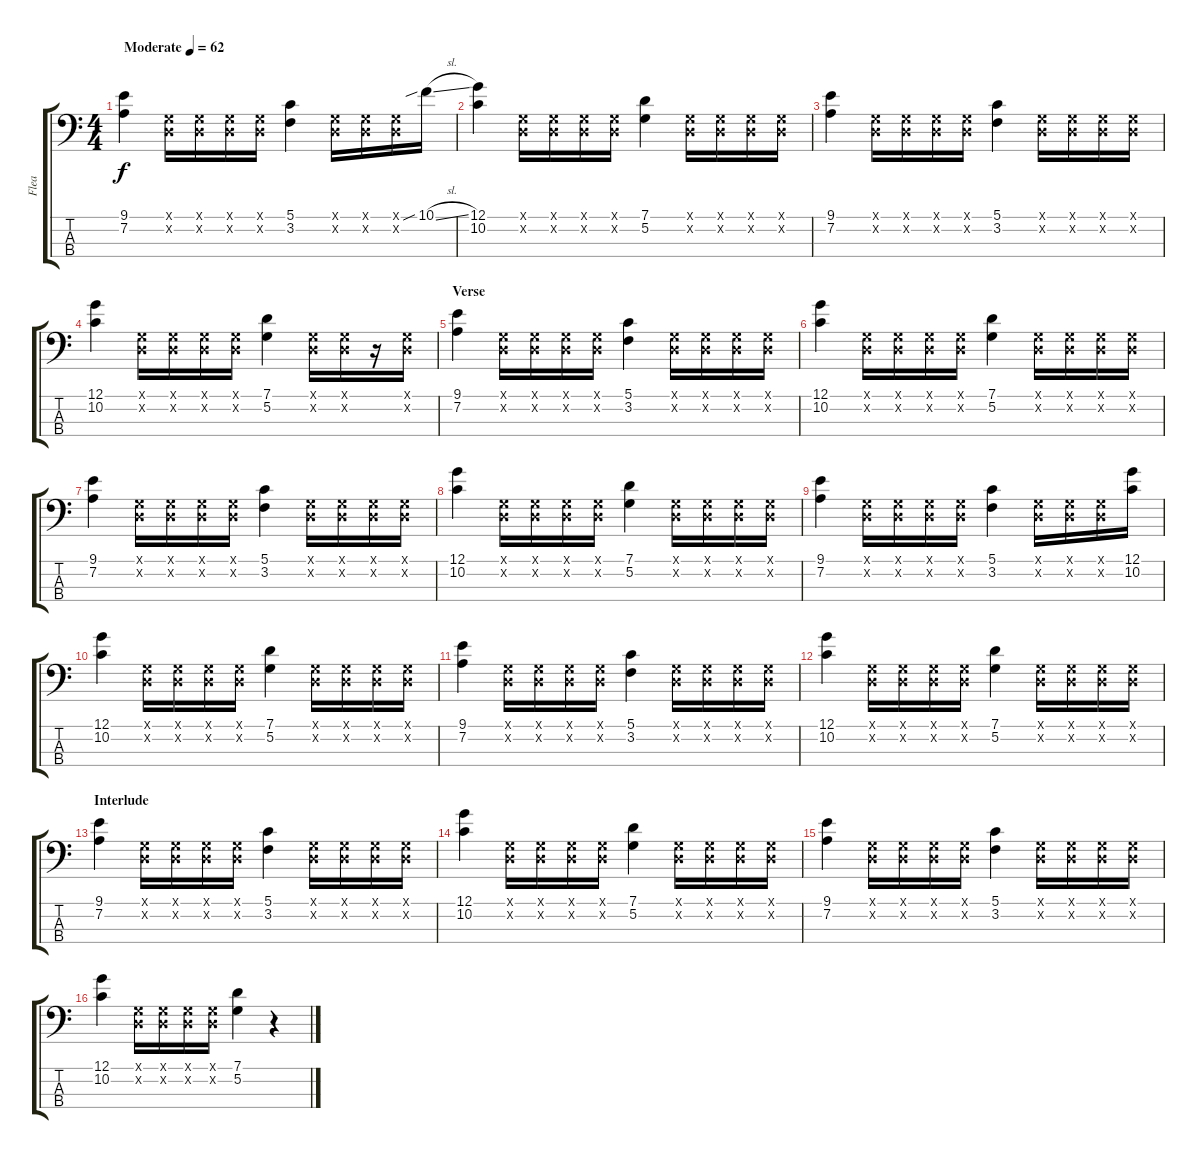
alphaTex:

\track ("Flea" "Flea") {instrument electricbasspick}
\staff {score tabs}
\tuning (G2 D2 A1 E1) {hide}
\ts (4 4)
\tempo (62 "Moderate")
\clef f4
\ks c
(9.1 7.2).4{dy f instrument electricbasspick} (0.1{x} 0.2{x}).16 (0.1{x} 0.2{x}).16 (0.1{x} 0.2{x}).16 (0.1{x} 0.2{x}).16 (5.1 3.2).4 (0.1{x} 0.2{x}).16 (0.1{x} 0.2{x}).16 (0.1{x} 0.2{x}).16 10.1{sib sl}.16 |
(12.1 10.2).4 (0.1{x} 0.2{x}).16 (0.1{x} 0.2{x}).16 (0.1{x} 0.2{x}).16 (0.1{x} 0.2{x}).16 (7.1 5.2).4 (0.1{x} 0.2{x}).16 (0.1{x} 0.2{x}).16 (0.1{x} 0.2{x}).16 (0.1{x} 0.2{x}).16 |
(9.1 7.2).4 (0.1{x} 0.2{x}).16 (0.1{x} 0.2{x}).16 (0.1{x} 0.2{x}).16 (0.1{x} 0.2{x}).16 (5.1 3.2).4 (0.1{x} 0.2{x}).16 (0.1{x} 0.2{x}).16 (0.1{x} 0.2{x}).16 (0.1{x} 0.2{x}).16 |
(12.1 10.2).4 (0.1{x} 0.2{x}).16 (0.1{x} 0.2{x}).16 (0.1{x} 0.2{x}).16 (0.1{x} 0.2{x}).16 (7.1 5.2).4 (0.1{x} 0.2{x}).16 (0.1{x} 0.2{x}).16 r.16 (0.1{x} 0.2{x}).16 |
\section ("" "Verse")
(9.1 7.2).4 (0.1{x} 0.2{x}).16 (0.1{x} 0.2{x}).16 (0.1{x} 0.2{x}).16 (0.1{x} 0.2{x}).16 (5.1 3.2).4 (0.1{x} 0.2{x}).16 (0.1{x} 0.2{x}).16 (0.1{x} 0.2{x}).16 (0.1{x} 0.2{x}).16 |
(12.1 10.2).4 (0.1{x} 0.2{x}).16 (0.1{x} 0.2{x}).16 (0.1{x} 0.2{x}).16 (0.1{x} 0.2{x}).16 (7.1 5.2).4 (0.1{x} 0.2{x}).16 (0.1{x} 0.2{x}).16 (0.1{x} 0.2{x}).16 (0.1{x} 0.2{x}).16 |
(9.1 7.2).4 (0.1{x} 0.2{x}).16 (0.1{x} 0.2{x}).16 (0.1{x} 0.2{x}).16 (0.1{x} 0.2{x}).16 (5.1 3.2).4 (0.1{x} 0.2{x}).16 (0.1{x} 0.2{x}).16 (0.1{x} 0.2{x}).16 (0.1{x} 0.2{x}).16 |
(12.1 10.2).4 (0.1{x} 0.2{x}).16 (0.1{x} 0.2{x}).16 (0.1{x} 0.2{x}).16 (0.1{x} 0.2{x}).16 (7.1 5.2).4 (0.1{x} 0.2{x}).16 (0.1{x} 0.2{x}).16 (0.1{x} 0.2{x}).16 (0.1{x} 0.2{x}).16 |
(9.1 7.2).4 (0.1{x} 0.2{x}).16 (0.1{x} 0.2{x}).16 (0.1{x} 0.2{x}).16 (0.1{x} 0.2{x}).16 (5.1 3.2).4 (0.1{x} 0.2{x}).16 (0.1{x} 0.2{x}).16 (0.1{x} 0.2{x}).16 (12.1 10.2).16 |
(12.1 10.2).4 (0.1{x} 0.2{x}).16 (0.1{x} 0.2{x}).16 (0.1{x} 0.2{x}).16 (0.1{x} 0.2{x}).16 (7.1 5.2).4 (0.1{x} 0.2{x}).16 (0.1{x} 0.2{x}).16 (0.1{x} 0.2{x}).16 (0.1{x} 0.2{x}).16 |
(9.1 7.2).4 (0.1{x} 0.2{x}).16 (0.1{x} 0.2{x}).16 (0.1{x} 0.2{x}).16 (0.1{x} 0.2{x}).16 (5.1 3.2).4 (0.1{x} 0.2{x}).16 (0.1{x} 0.2{x}).16 (0.1{x} 0.2{x}).16 (0.1{x} 0.2{x}).16 |
(12.1 10.2).4 (0.1{x} 0.2{x}).16 (0.1{x} 0.2{x}).16 (0.1{x} 0.2{x}).16 (0.1{x} 0.2{x}).16 (7.1 5.2).4 (0.1{x} 0.2{x}).16 (0.1{x} 0.2{x}).16 (0.1{x} 0.2{x}).16 (0.1{x} 0.2{x}).16 |
\section ("" "Interlude")
(9.1 7.2).4 (0.1{x} 0.2{x}).16 (0.1{x} 0.2{x}).16 (0.1{x} 0.2{x}).16 (0.1{x} 0.2{x}).16 (5.1 3.2).4 (0.1{x} 0.2{x}).16 (0.1{x} 0.2{x}).16 (0.1{x} 0.2{x}).16 (0.1{x} 0.2{x}).16 |
(12.1 10.2).4 (0.1{x} 0.2{x}).16 (0.1{x} 0.2{x}).16 (0.1{x} 0.2{x}).16 (0.1{x} 0.2{x}).16 (7.1 5.2).4 (0.1{x} 0.2{x}).16 (0.1{x} 0.2{x}).16 (0.1{x} 0.2{x}).16 (0.1{x} 0.2{x}).16 |
(9.1 7.2).4 (0.1{x} 0.2{x}).16 (0.1{x} 0.2{x}).16 (0.1{x} 0.2{x}).16 (0.1{x} 0.2{x}).16 (5.1 3.2).4 (0.1{x} 0.2{x}).16 (0.1{x} 0.2{x}).16 (0.1{x} 0.2{x}).16 (0.1{x} 0.2{x}).16 |
(12.1 10.2).4 (0.1{x} 0.2{x}).16 (0.1{x} 0.2{x}).16 (0.1{x} 0.2{x}).16 (0.1{x} 0.2{x}).16 (7.1 5.2).4 r.4
